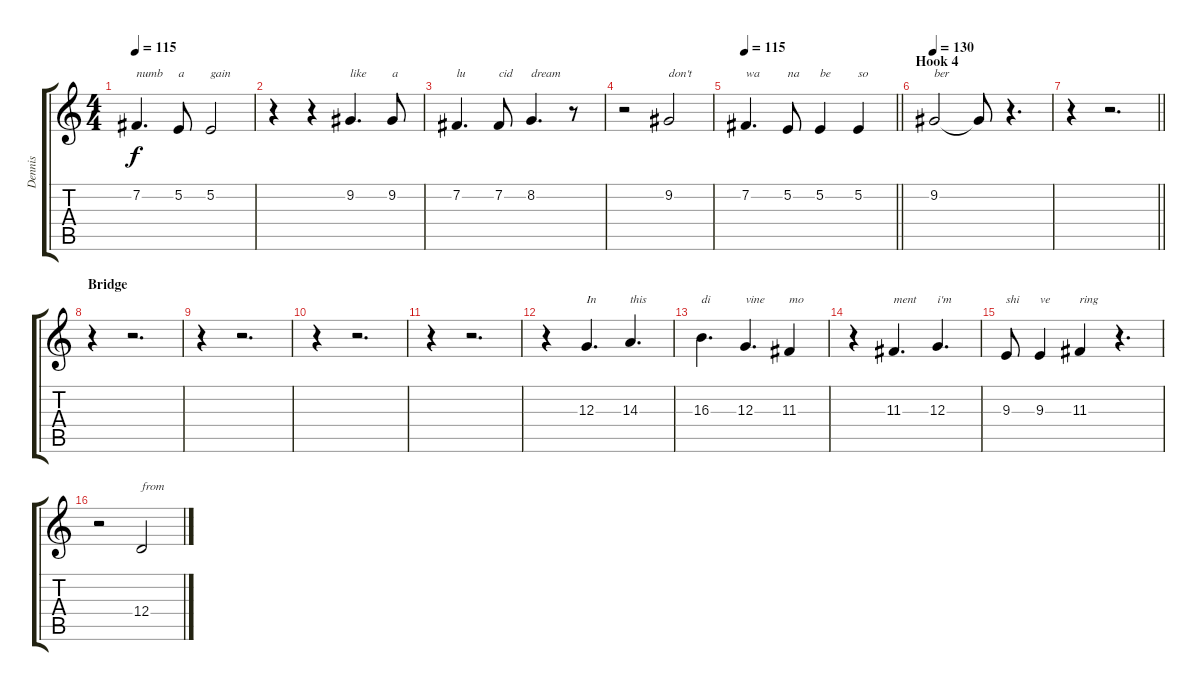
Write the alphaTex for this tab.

\track ("Dennis" "Dennis") {instrument tenorsax}
\staff {score tabs}
\tuning (E4 B3 G3 D3 A2 E2) {hide}
\ts (4 4)
\tempo 115
\clef g2
\ks c
7.2.4{d txt "numb" dy f} 5.2.8{txt "a"} 5.2.2{txt "gain"} |
r.4 r.4 9.2.4{d txt "like"} 9.2.8{txt "a"} |
7.2.4{d txt "lu"} 7.2.8{txt "cid"} 8.2.4{d txt "dream"} r.8 |
r.2 9.2.2{txt "don't"} |
\tempo 130
\tempo 115
\barLineRight lightlight
7.2.4{d txt "wa"} 5.2.8{txt "na"} 5.2.4{txt "be"} 5.2.4{txt "so"} |
\section ("" "Hook 4")
\tempo 130
9.2.2{txt "ber"} 9.2{t}.8 r.4{d} |
\barLineRight lightlight
r.4 r.2{d} |
\section ("" "Bridge")
r.4 r.2{d} |
r.4 r.2{d} |
r.4 r.2{d} |
r.4 r.2{d} |
r.4 12.3.4{d txt "In"} 14.3.4{d txt "this"} |
16.3.4{d txt "di"} 12.3.4{d txt "vine"} 11.3.4{txt "mo"} |
r.4 11.3.4{d txt "ment"} 12.3.4{d txt "i'm"} |
9.3.8{txt "shi"} 9.3.4{txt "ve"} 11.3.4{txt "ring"} r.4{d} |
r.2 12.4.2{txt "from"}
